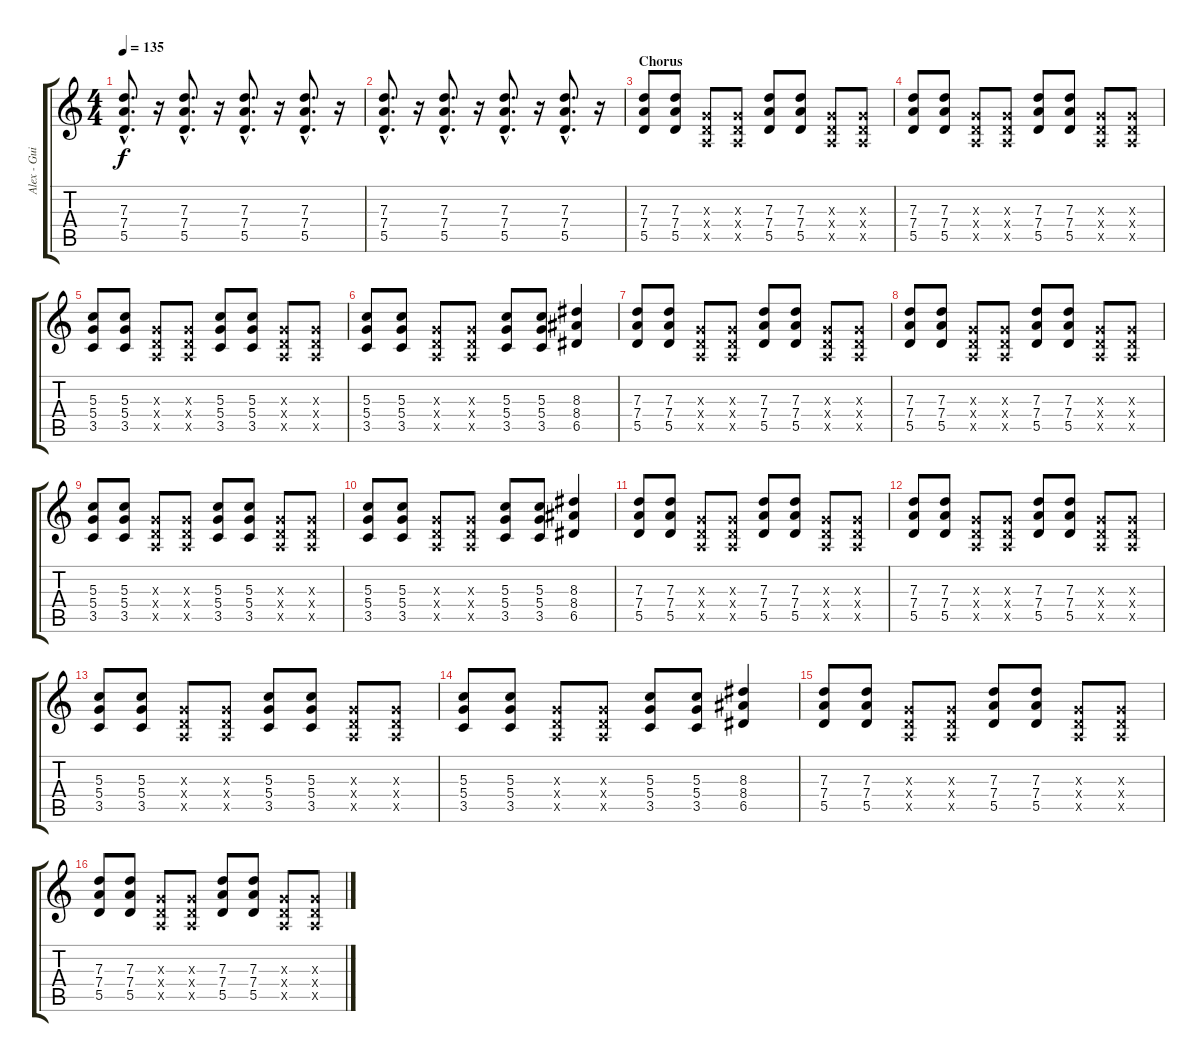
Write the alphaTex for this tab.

\track ("Alex - Guitar" "Alex - Gui") {instrument distortionguitar}
\staff {score tabs}
\tuning (E4 B3 G3 D3 A2 E2) {hide}
\ts (4 4)
\tempo 135
\clef g2
\ks c
(7.3{hac} 7.4{hac} 5.5{hac}).8{d dy f} r.16 (7.3{hac} 7.4{hac} 5.5{hac}).8{d} r.16 (7.3{hac} 7.4{hac} 5.5{hac}).8{d} r.16 (7.3{hac} 7.4{hac} 5.5{hac}).8{d} r.16 |
(7.3{hac} 7.4{hac} 5.5{hac}).8{d} r.16 (7.3{hac} 7.4{hac} 5.5{hac}).8{d} r.16 (7.3{hac} 7.4{hac} 5.5{hac}).8{d} r.16 (7.3{hac} 7.4{hac} 5.5{hac}).8{d} r.16 |
\section ("" "Chorus")
(7.3 7.4 5.5).8 (7.3 7.4 5.5).8 (0.3{x} 0.4{x} 0.5{x}).8 (0.3{x} 0.4{x} 0.5{x}).8 (7.3 7.4 5.5).8 (7.3 7.4 5.5).8 (0.3{x} 0.4{x} 0.5{x}).8 (0.3{x} 0.4{x} 0.5{x}).8 |
(7.3 7.4 5.5).8 (7.3 7.4 5.5).8 (0.3{x} 0.4{x} 0.5{x}).8 (0.3{x} 0.4{x} 0.5{x}).8 (7.3 7.4 5.5).8 (7.3 7.4 5.5).8 (0.3{x} 0.4{x} 0.5{x}).8 (0.3{x} 0.4{x} 0.5{x}).8 |
(5.3 5.4 3.5).8 (5.3 5.4 3.5).8 (0.3{x} 0.4{x} 0.5{x}).8 (0.3{x} 0.4{x} 0.5{x}).8 (5.3 5.4 3.5).8 (5.3 5.4 3.5).8 (0.3{x} 0.4{x} 0.5{x}).8 (0.3{x} 0.4{x} 0.5{x}).8 |
(5.3 5.4 3.5).8 (5.3 5.4 3.5).8 (0.3{x} 0.4{x} 0.5{x}).8 (0.3{x} 0.4{x} 0.5{x}).8 (5.3 5.4 3.5).8 (5.3 5.4 3.5).8 (8.3 8.4 6.5).4 |
(7.3 7.4 5.5).8 (7.3 7.4 5.5).8 (0.3{x} 0.4{x} 0.5{x}).8 (0.3{x} 0.4{x} 0.5{x}).8 (7.3 7.4 5.5).8 (7.3 7.4 5.5).8 (0.3{x} 0.4{x} 0.5{x}).8 (0.3{x} 0.4{x} 0.5{x}).8 |
(7.3 7.4 5.5).8 (7.3 7.4 5.5).8 (0.3{x} 0.4{x} 0.5{x}).8 (0.3{x} 0.4{x} 0.5{x}).8 (7.3 7.4 5.5).8 (7.3 7.4 5.5).8 (0.3{x} 0.4{x} 0.5{x}).8 (0.3{x} 0.4{x} 0.5{x}).8 |
(5.3 5.4 3.5).8 (5.3 5.4 3.5).8 (0.3{x} 0.4{x} 0.5{x}).8 (0.3{x} 0.4{x} 0.5{x}).8 (5.3 5.4 3.5).8 (5.3 5.4 3.5).8 (0.3{x} 0.4{x} 0.5{x}).8 (0.3{x} 0.4{x} 0.5{x}).8 |
(5.3 5.4 3.5).8 (5.3 5.4 3.5).8 (0.3{x} 0.4{x} 0.5{x}).8 (0.3{x} 0.4{x} 0.5{x}).8 (5.3 5.4 3.5).8 (5.3 5.4 3.5).8 (8.3 8.4 6.5).4 |
(7.3 7.4 5.5).8 (7.3 7.4 5.5).8 (0.3{x} 0.4{x} 0.5{x}).8 (0.3{x} 0.4{x} 0.5{x}).8 (7.3 7.4 5.5).8 (7.3 7.4 5.5).8 (0.3{x} 0.4{x} 0.5{x}).8 (0.3{x} 0.4{x} 0.5{x}).8 |
(7.3 7.4 5.5).8 (7.3 7.4 5.5).8 (0.3{x} 0.4{x} 0.5{x}).8 (0.3{x} 0.4{x} 0.5{x}).8 (7.3 7.4 5.5).8 (7.3 7.4 5.5).8 (0.3{x} 0.4{x} 0.5{x}).8 (0.3{x} 0.4{x} 0.5{x}).8 |
(5.3 5.4 3.5).8 (5.3 5.4 3.5).8 (0.3{x} 0.4{x} 0.5{x}).8 (0.3{x} 0.4{x} 0.5{x}).8 (5.3 5.4 3.5).8 (5.3 5.4 3.5).8 (0.3{x} 0.4{x} 0.5{x}).8 (0.3{x} 0.4{x} 0.5{x}).8 |
(5.3 5.4 3.5).8 (5.3 5.4 3.5).8 (0.3{x} 0.4{x} 0.5{x}).8 (0.3{x} 0.4{x} 0.5{x}).8 (5.3 5.4 3.5).8 (5.3 5.4 3.5).8 (8.3 8.4 6.5).4 |
(7.3 7.4 5.5).8 (7.3 7.4 5.5).8 (0.3{x} 0.4{x} 0.5{x}).8 (0.3{x} 0.4{x} 0.5{x}).8 (7.3 7.4 5.5).8 (7.3 7.4 5.5).8 (0.3{x} 0.4{x} 0.5{x}).8 (0.3{x} 0.4{x} 0.5{x}).8 |
(7.3 7.4 5.5).8 (7.3 7.4 5.5).8 (0.3{x} 0.4{x} 0.5{x}).8 (0.3{x} 0.4{x} 0.5{x}).8 (7.3 7.4 5.5).8 (7.3 7.4 5.5).8 (0.3{x} 0.4{x} 0.5{x}).8 (0.3{x} 0.4{x} 0.5{x}).8
